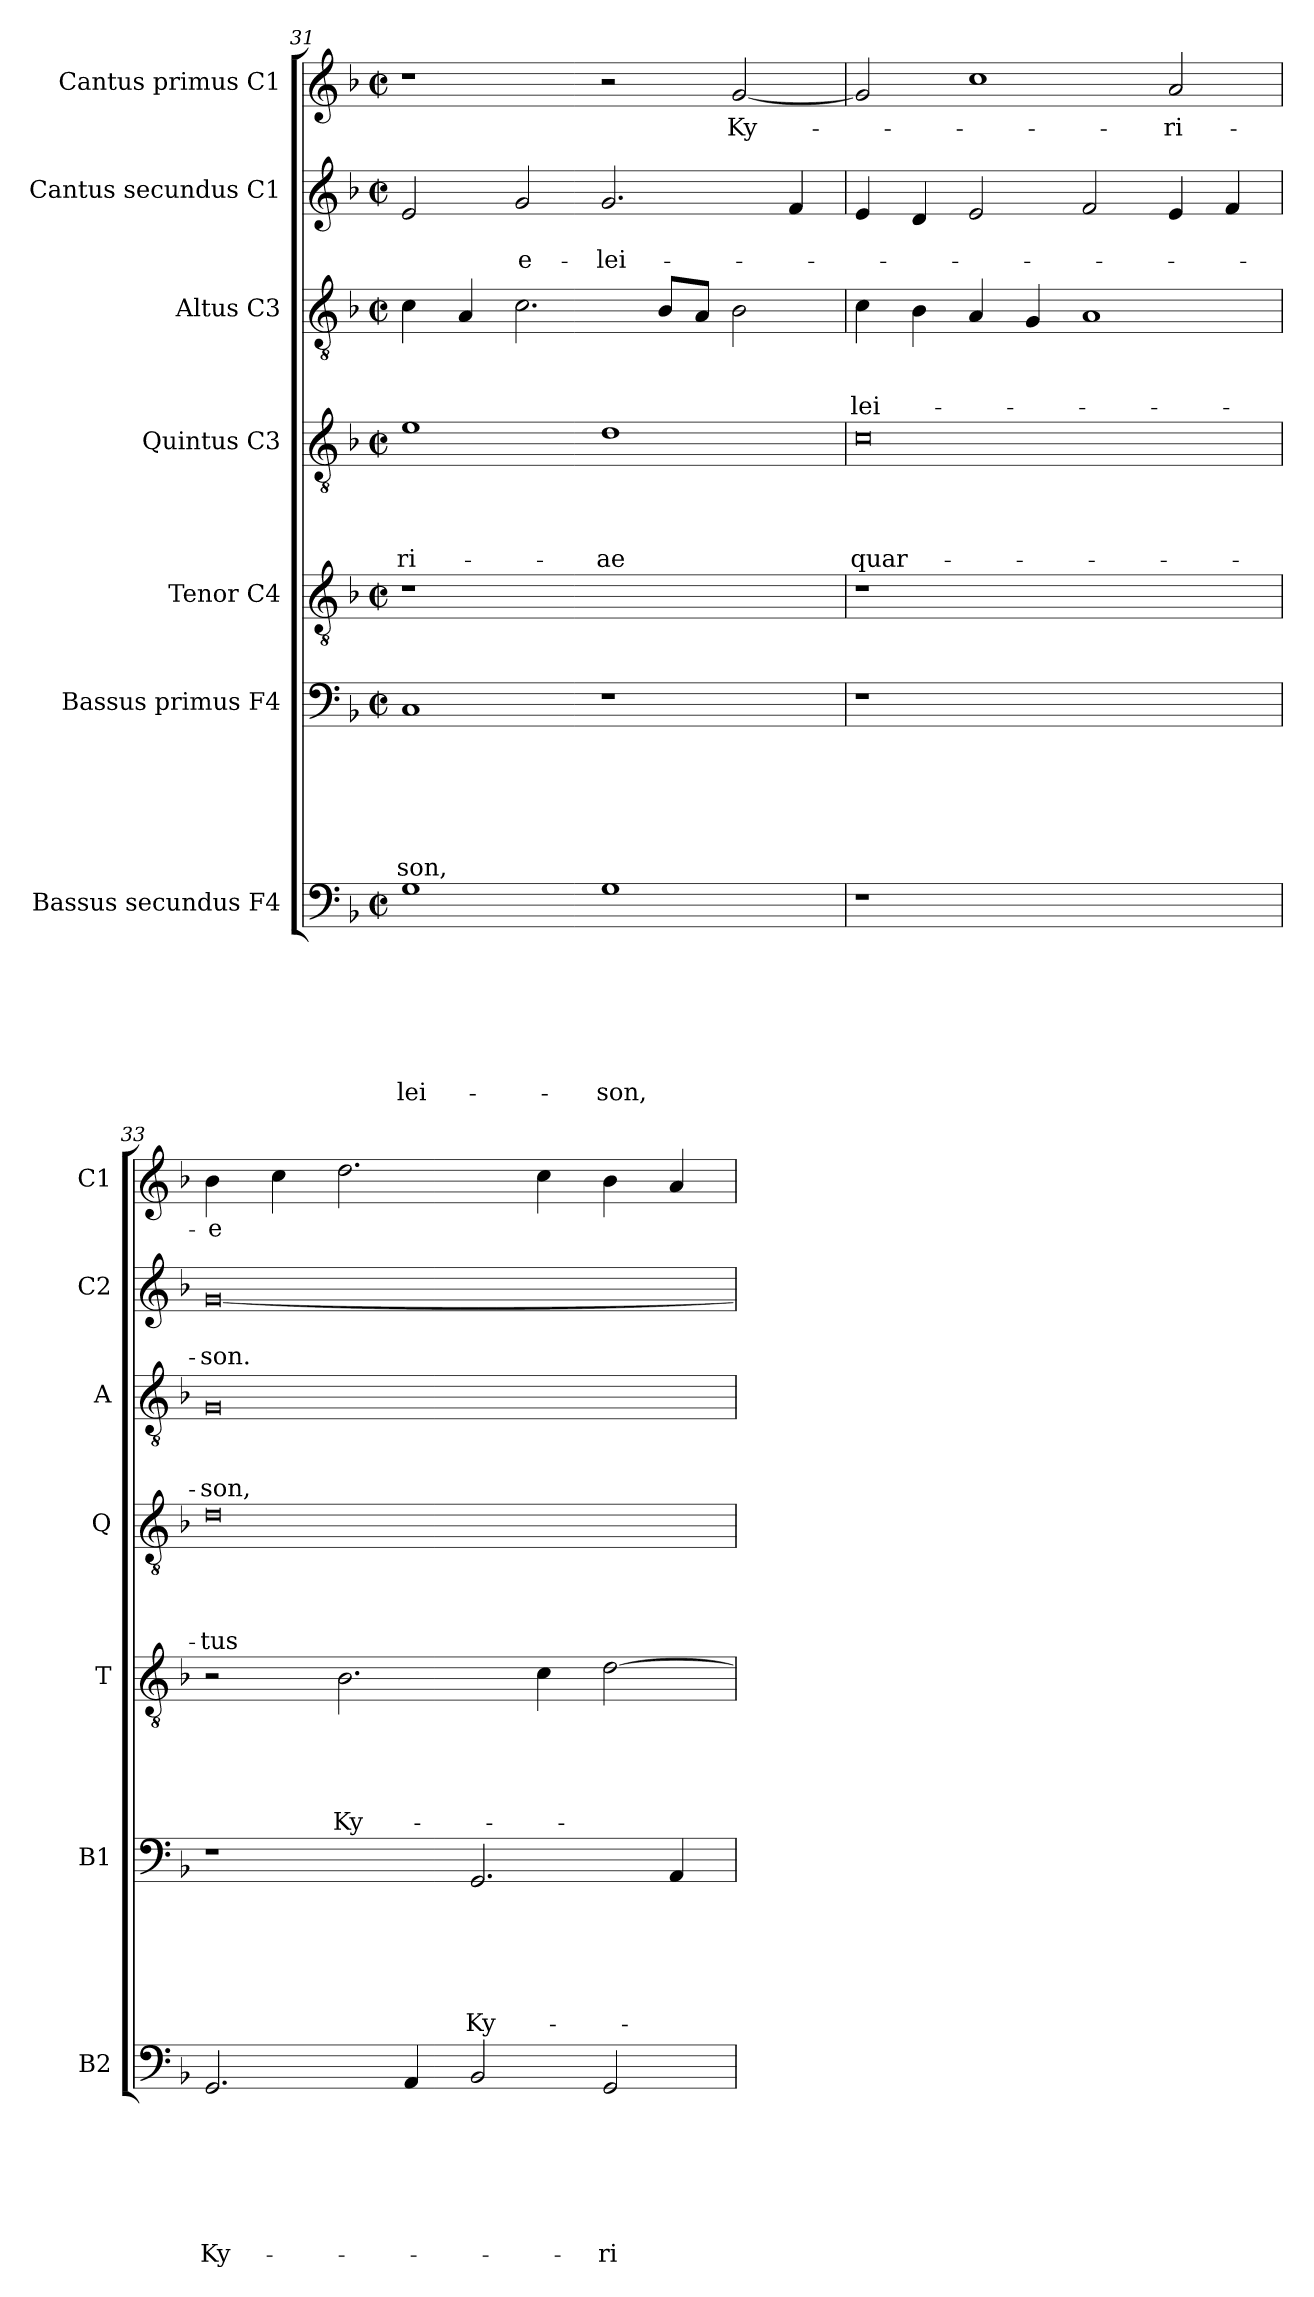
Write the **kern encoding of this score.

**kern	**text	**text	**text	**text	**text	**text	**text	**kern	**text	**text	**text	**text	**text	**text	**kern	**text	**text	**text	**text	**text	**kern	**text	**text	**text	**text	**kern	**text	**text	**text	**kern	**text	**text	**kern	**text
*part7	*part7	*part7	*part7	*part7	*part7	*part7	*part7	*part6	*part6	*part6	*part6	*part6	*part6	*part6	*part5	*part5	*part5	*part5	*part5	*part5	*part4	*part4	*part4	*part4	*part4	*part3	*part3	*part3	*part3	*part2	*part2	*part2	*part1	*part1
*staff7	*staff7	*staff7	*staff7	*staff7	*staff7	*staff7	*staff7	*staff6	*staff6	*staff6	*staff6	*staff6	*staff6	*staff6	*staff5	*staff5	*staff5	*staff5	*staff5	*staff5	*staff4	*staff4	*staff4	*staff4	*staff4	*staff3	*staff3	*staff3	*staff3	*staff2	*staff2	*staff2	*staff1	*staff1
*I"Bassus secundus F4	*	*	*	*	*	*	*	*I"Bassus primus F4	*	*	*	*	*	*	*I"Tenor C4	*	*	*	*	*	*I"Quintus C3	*	*	*	*	*I"Altus C3	*	*	*	*I"Cantus secundus C1	*	*	*I"Cantus  primus C1	*
*I'B2	*	*	*	*	*	*	*	*I'B1	*	*	*	*	*	*	*I'T	*	*	*	*	*	*I'Q	*	*	*	*	*I'A	*	*	*	*I'C2	*	*	*I'C1	*
*clefF4	*	*	*	*	*	*	*	*clefF4	*	*	*	*	*	*	*clefGv2	*	*	*	*	*	*clefGv2	*	*	*	*	*clefGv2	*	*	*	*clefG2	*	*	*clefG2	*
*k[b-]	*	*	*	*	*	*	*	*k[b-]	*	*	*	*	*	*	*k[b-]	*	*	*	*	*	*k[b-]	*	*	*	*	*k[b-]	*	*	*	*k[b-]	*	*	*k[b-]	*
*d:	*	*	*	*	*	*	*	*d:	*	*	*	*	*	*	*d:	*	*	*	*	*	*d:	*	*	*	*	*d:	*	*	*	*d:	*	*	*d:	*
*M2/2	*	*	*	*	*	*	*	*M2/2	*	*	*	*	*	*	*M2/2	*	*	*	*	*	*M2/2	*	*	*	*	*M2/2	*	*	*	*M2/2	*	*	*M2/2	*
*met(c|)	*	*	*	*	*	*	*	*met(c|)	*	*	*	*	*	*	*met(c|)	*	*	*	*	*	*met(c|)	*	*	*	*	*met(c|)	*	*	*	*met(c|)	*	*	*met(c|)	*
=31	=31	=31	=31	=31	=31	=31	=31	=31	=31	=31	=31	=31	=31	=31	=31	=31	=31	=31	=31	=31	=31	=31	=31	=31	=31	=31	=31	=31	=31	=31	=31	=31	=31	=31
!	!	!	!	!	!	!	!LO:LY:b	!	!	!	!	!	!	!LO:LY:b	!	!	!	!	!	!	!	!	!	!	!LO:LY:b	!	!	!	!	!	!	!	!	!
1G	.	.	.	.	.	.	-lei-	1C	.	.	.	.	.	-son,	1r	.	.	.	.	.	1e	.	.	.	-ri-	4c\	.	.	.	2e/	.	.	1r	.
.	.	.	.	.	.	.	.	.	.	.	.	.	.	.	.	.	.	.	.	.	.	.	.	.	.	4A/	.	.	.	.	.	.	.	.
!	!	!	!	!	!	!	!	!	!	!	!	!	!	!	!	!	!	!	!	!	!	!	!	!	!	!	!	!	!	!	!	!LO:LY:b	!	!
.	.	.	.	.	.	.	.	.	.	.	.	.	.	.	.	.	.	.	.	.	.	.	.	.	.	2.c\	.	.	.	2g/	.	e-	.	.
!	!	!	!	!	!	!	!LO:LY:b	!	!	!	!	!	!	!	!	!	!	!	!	!	!	!	!	!	!LO:LY:b	!	!	!	!	!	!	!LO:LY:b	!	!
1G	.	.	.	.	.	.	-son,	1r	.	.	.	.	.	.	1ryy	.	.	.	.	.	1d	.	.	.	-ae	.	.	.	.	2.g/	.	-lei-	2r	.
.	.	.	.	.	.	.	.	.	.	.	.	.	.	.	.	.	.	.	.	.	.	.	.	.	.	8B-/L	.	.	.	.	.	.	.	.
.	.	.	.	.	.	.	.	.	.	.	.	.	.	.	.	.	.	.	.	.	.	.	.	.	.	8A/J	.	.	.	.	.	.	.	.
!	!	!	!	!	!	!	!	!	!	!	!	!	!	!	!	!	!	!	!	!	!	!	!	!	!	!	!	!	!	!	!	!	!	!LO:LY:b
.	.	.	.	.	.	.	.	.	.	.	.	.	.	.	.	.	.	.	.	.	.	.	.	.	.	2B-\	.	.	.	.	.	.	[2g/	Ky-
.	.	.	.	.	.	.	.	.	.	.	.	.	.	.	.	.	.	.	.	.	.	.	.	.	.	.	.	.	.	4f/	.	.	.	.
=32	=32	=32	=32	=32	=32	=32	=32	=32	=32	=32	=32	=32	=32	=32	=32	=32	=32	=32	=32	=32	=32	=32	=32	=32	=32	=32	=32	=32	=32	=32	=32	=32	=32	=32
!	!	!	!	!	!	!	!	!	!	!	!	!	!	!	!	!	!	!	!	!	!	!	!	!	!LO:LY:b	!	!	!	!LO:LY:b	!	!	!	!	!
1r	.	.	.	.	.	.	.	1r	.	.	.	.	.	.	1r	.	.	.	.	.	0c	.	.	.	quar-	4c\	.	.	-lei-	4e/	.	.	2g/]	.
.	.	.	.	.	.	.	.	.	.	.	.	.	.	.	.	.	.	.	.	.	.	.	.	.	.	4B-\	.	.	.	4d/	.	.	.	.
.	.	.	.	.	.	.	.	.	.	.	.	.	.	.	.	.	.	.	.	.	.	.	.	.	.	4A/	.	.	.	2e/	.	.	1cc	.
.	.	.	.	.	.	.	.	.	.	.	.	.	.	.	.	.	.	.	.	.	.	.	.	.	.	4G/	.	.	.	.	.	.	.	.
1ryy	.	.	.	.	.	.	.	1ryy	.	.	.	.	.	.	1ryy	.	.	.	.	.	.	.	.	.	.	1A	.	.	.	2f/	.	.	.	.
!	!	!	!	!	!	!	!	!	!	!	!	!	!	!	!	!	!	!	!	!	!	!	!	!	!	!	!	!	!	!	!	!	!	!LO:LY:b
.	.	.	.	.	.	.	.	.	.	.	.	.	.	.	.	.	.	.	.	.	.	.	.	.	.	.	.	.	.	4e/	.	.	2a/	-ri-
.	.	.	.	.	.	.	.	.	.	.	.	.	.	.	.	.	.	.	.	.	.	.	.	.	.	.	.	.	.	4f/	.	.	.	.
!!LO:PB:g=z
=33	=33	=33	=33	=33	=33	=33	=33	=33	=33	=33	=33	=33	=33	=33	=33	=33	=33	=33	=33	=33	=33	=33	=33	=33	=33	=33	=33	=33	=33	=33	=33	=33	=33	=33
!	!	!	!	!	!	!	!LO:LY:b	!	!	!	!	!	!	!	!	!	!	!	!	!	!	!	!	!	!LO:LY:b	!	!	!	!LO:LY:b	!	!	!LO:LY:b	!	!LO:LY:b
2.GG/	.	.	.	.	.	.	Ky-	1r	.	.	.	.	.	.	2r	.	.	.	.	.	0d	.	.	.	-tus	0G	.	.	-son,	[0g	.	-son.	4b-\	-e
.	.	.	.	.	.	.	.	.	.	.	.	.	.	.	.	.	.	.	.	.	.	.	.	.	.	.	.	.	.	.	.	.	4cc\	.
!	!	!	!	!	!	!	!	!	!	!	!	!	!	!	!	!	!	!	!	!LO:LY:b	!	!	!	!	!	!	!	!	!	!	!	!	!	!
.	.	.	.	.	.	.	.	.	.	.	.	.	.	.	2.B-\	.	.	.	.	Ky-	.	.	.	.	.	.	.	.	.	.	.	.	2.dd\	.
4AA/	.	.	.	.	.	.	.	.	.	.	.	.	.	.	.	.	.	.	.	.	.	.	.	.	.	.	.	.	.	.	.	.	.	.
!	!	!	!	!	!	!	!	!	!	!	!	!	!	!LO:LY:b	!	!	!	!	!	!	!	!	!	!	!	!	!	!	!	!	!	!	!	!
2BB-/	.	.	.	.	.	.	.	2.GG/	.	.	.	.	.	Ky-	.	.	.	.	.	.	.	.	.	.	.	.	.	.	.	.	.	.	.	.
.	.	.	.	.	.	.	.	.	.	.	.	.	.	.	4c\	.	.	.	.	.	.	.	.	.	.	.	.	.	.	.	.	.	4cc\	.
!	!	!	!	!	!	!	!LO:LY:b	!	!	!	!	!	!	!	!	!	!	!	!	!	!	!	!	!	!	!	!	!	!	!	!	!	!	!
2GG/	.	.	.	.	.	.	-ri-	.	.	.	.	.	.	.	[2d\	.	.	.	.	.	.	.	.	.	.	.	.	.	.	.	.	.	4b-\	.
.	.	.	.	.	.	.	.	4AA/	.	.	.	.	.	.	.	.	.	.	.	.	.	.	.	.	.	.	.	.	.	.	.	.	4a/	.
=	=	=	=	=	=	=	=	=	=	=	=	=	=	=	=	=	=	=	=	=	=	=	=	=	=	=	=	=	=	=	=	=	=	=
*-	*-	*-	*-	*-	*-	*-	*-	*-	*-	*-	*-	*-	*-	*-	*-	*-	*-	*-	*-	*-	*-	*-	*-	*-	*-	*-	*-	*-	*-	*-	*-	*-	*-	*-
